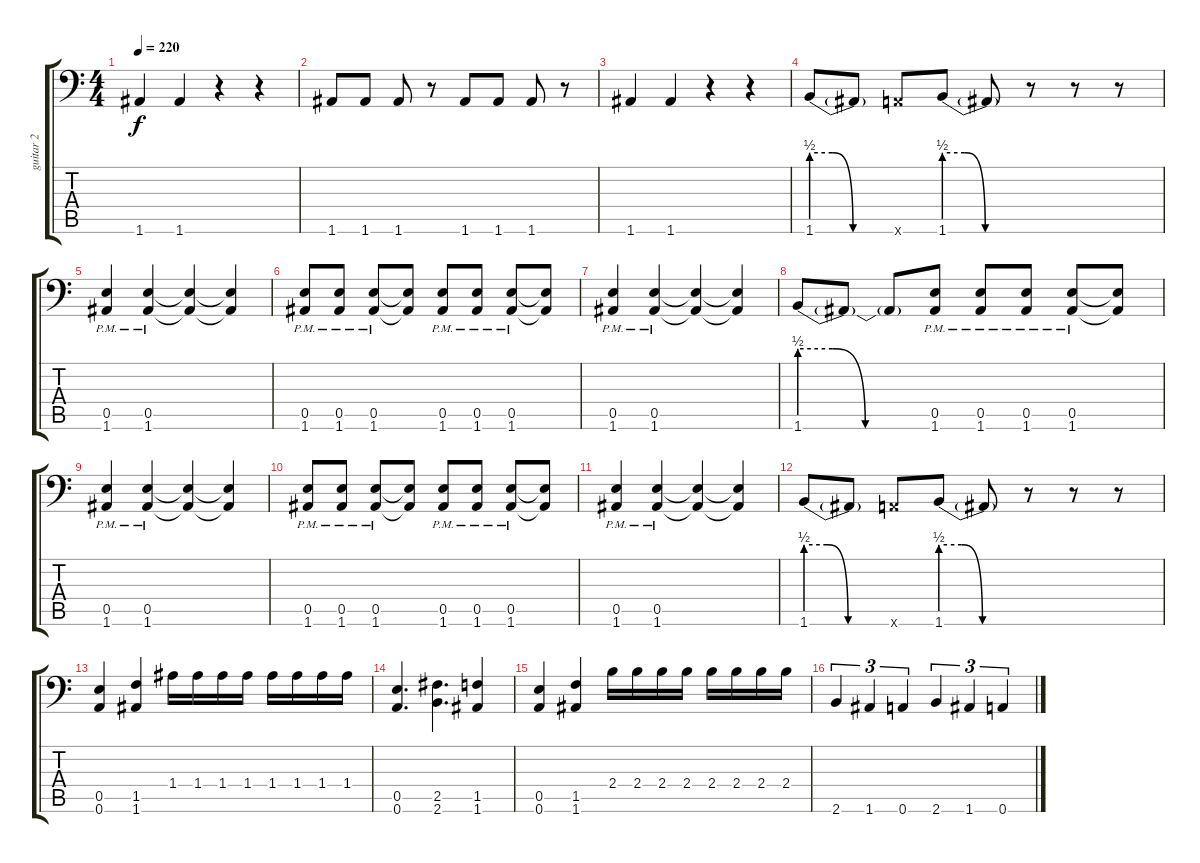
\track ("guitar 2" "guitar 2") {instrument distortionguitar}
\staff {score tabs}
\tuning (B3 Gb3 D3 A2 E2 A1) {hide}
\ts (4 4)
\tempo 220
\clef f4
\ks c
1.6.4{dy f} 1.6.4 r.4 r.4 |
1.6.8 1.6.8 1.6.8 r.8 1.6.8 1.6.8 1.6.8 r.8 |
1.6.4 1.6.4 r.4 r.4 |
1.6{be (custom 0 2 15 2 30 0 60 0)}.8 1.6{t}.8 0.6{x}.8 1.6{be (custom 0 2 15 2 30 0 60 0)}.8 1.6{t}.8 r.8 r.8 r.8 |
(0.5{pm} 1.6{pm}).4 (0.5{pm} 1.6{pm}).4 (0.5{t} 1.6{t}).4 (0.5{t} 1.6{t}).4 |
(0.5{pm} 1.6{pm}).8 (0.5{pm} 1.6{pm}).8 (0.5{pm} 1.6{pm}).8 (0.5{t} 1.6{t}).8 (0.5{pm} 1.6{pm}).8 (0.5{pm} 1.6{pm}).8 (0.5{pm} 1.6{pm}).8 (0.5{t} 1.6{t}).8 |
(0.5{pm} 1.6{pm}).4 (0.5{pm} 1.6{pm}).4 (0.5{t} 1.6{t}).4 (0.5{t} 1.6{t}).4 |
1.6{be (custom 0 2 15 2 30 0 60 0)}.8 1.6{t}.8 1.6{t}.8 (0.5{pm} 1.6{pm}).8 (0.5{pm} 1.6{pm}).8 (0.5{pm} 1.6{pm}).8 (0.5{pm} 1.6{pm}).8 (0.5{t} 1.6{t}).8 |
(0.5{pm} 1.6{pm}).4 (0.5{pm} 1.6{pm}).4 (0.5{t} 1.6{t}).4 (0.5{t} 1.6{t}).4 |
(0.5{pm} 1.6{pm}).8 (0.5{pm} 1.6{pm}).8 (0.5{pm} 1.6{pm}).8 (0.5{t} 1.6{t}).8 (0.5{pm} 1.6{pm}).8 (0.5{pm} 1.6{pm}).8 (0.5{pm} 1.6{pm}).8 (0.5{t} 1.6{t}).8 |
(0.5{pm} 1.6{pm}).4 (0.5{pm} 1.6{pm}).4 (0.5{t} 1.6{t}).4 (0.5{t} 1.6{t}).4 |
1.6{be (custom 0 2 15 2 30 0 60 0)}.8 1.6{t}.8 0.6{x}.8 1.6{be (custom 0 2 15 2 30 0 60 0)}.8 1.6{t}.8 r.8 r.8 r.8 |
(0.5 0.6).4 (1.5 1.6).4 1.4.16 1.4.16 1.4.16 1.4.16 1.4.16 1.4.16 1.4.16 1.4.16 |
(0.5 0.6).4{d} (2.5 2.6).4{d} (1.5 1.6).4 |
(0.5 0.6).4 (1.5 1.6).4 2.4.16 2.4.16 2.4.16 2.4.16 2.4.16 2.4.16 2.4.16 2.4.16 |
2.6.4{tu (3 2)} 1.6.4{tu (3 2)} 0.6.4{tu (3 2)} 2.6.4{tu (3 2)} 1.6.4{tu (3 2)} 0.6.4{tu (3 2)}
